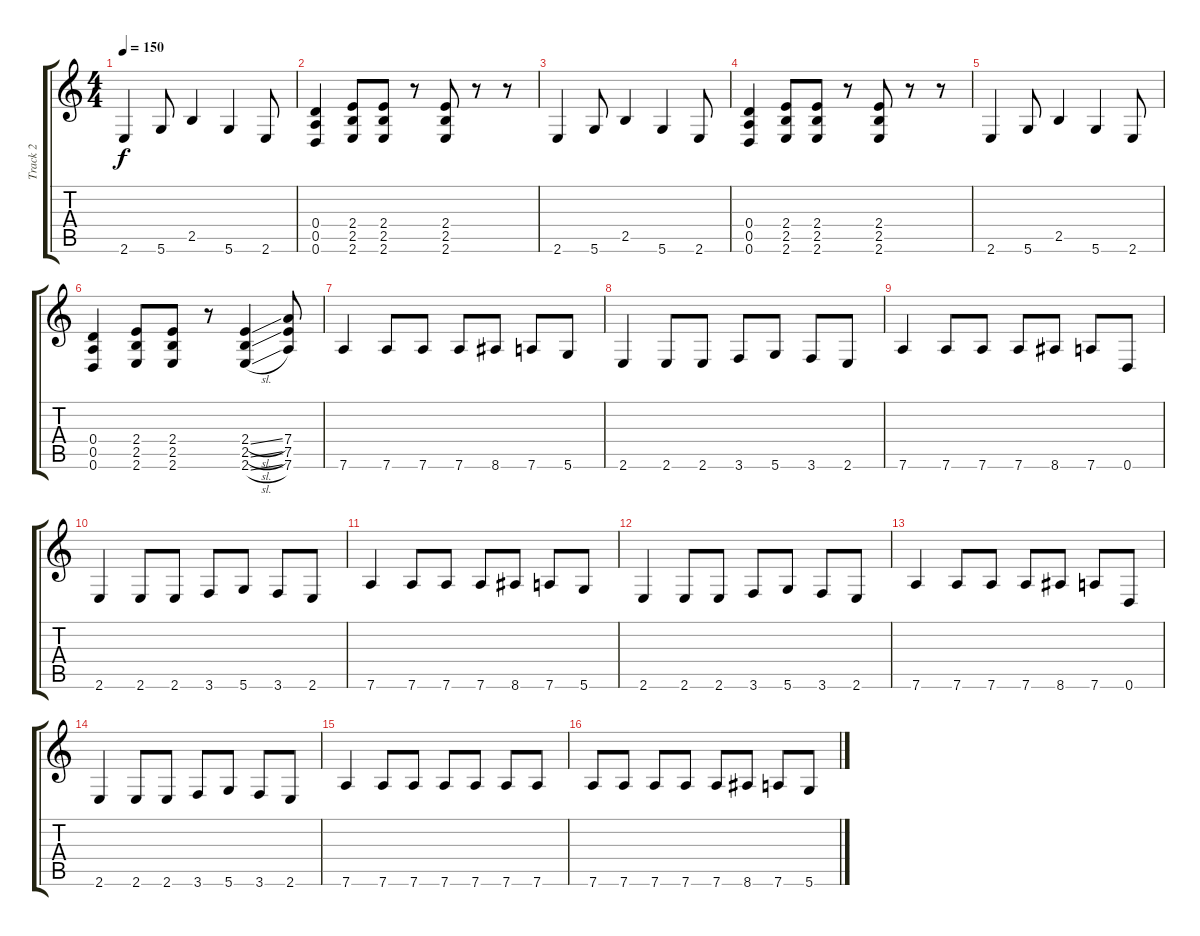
\track ("Track 2" "Track 2") {instrument distortionguitar}
\staff {score tabs}
\tuning (E4 B3 G3 D3 A2 D2) {hide}
\ts (4 4)
\tempo 150
\clef g2
\ks c
2.6.4{dy f} 5.6.8 2.5.4 5.6.4 2.6.8 |
(0.4 0.5 0.6).4 (2.4 2.5 2.6).8 (2.4 2.5 2.6).8 r.8 (2.4 2.5 2.6).8 r.8 r.8 |
2.6.4 5.6.8 2.5.4 5.6.4 2.6.8 |
(0.4 0.5 0.6).4 (2.4 2.5 2.6).8 (2.4 2.5 2.6).8 r.8 (2.4 2.5 2.6).8 r.8 r.8 |
2.6.4 5.6.8 2.5.4 5.6.4 2.6.8 |
(0.4 0.5 0.6).4 (2.4 2.5 2.6).8 (2.4 2.5 2.6).8 r.8 (2.4{sl} 2.5{sl} 2.6{sl}).4 (7.4 7.5 7.6).8 |
7.6.4 7.6.8 7.6.8 7.6.8 8.6.8 7.6.8 5.6.8 |
2.6.4 2.6.8 2.6.8 3.6.8 5.6.8 3.6.8 2.6.8 |
7.6.4 7.6.8 7.6.8 7.6.8 8.6.8 7.6.8 0.6.8 |
2.6.4 2.6.8 2.6.8 3.6.8 5.6.8 3.6.8 2.6.8 |
7.6.4 7.6.8 7.6.8 7.6.8 8.6.8 7.6.8 5.6.8 |
2.6.4 2.6.8 2.6.8 3.6.8 5.6.8 3.6.8 2.6.8 |
7.6.4 7.6.8 7.6.8 7.6.8 8.6.8 7.6.8 0.6.8 |
2.6.4 2.6.8 2.6.8 3.6.8 5.6.8 3.6.8 2.6.8 |
7.6.4 7.6.8 7.6.8 7.6.8 7.6.8 7.6.8 7.6.8 |
7.6.8 7.6.8 7.6.8 7.6.8 7.6.8 8.6.8 7.6.8 5.6.8
